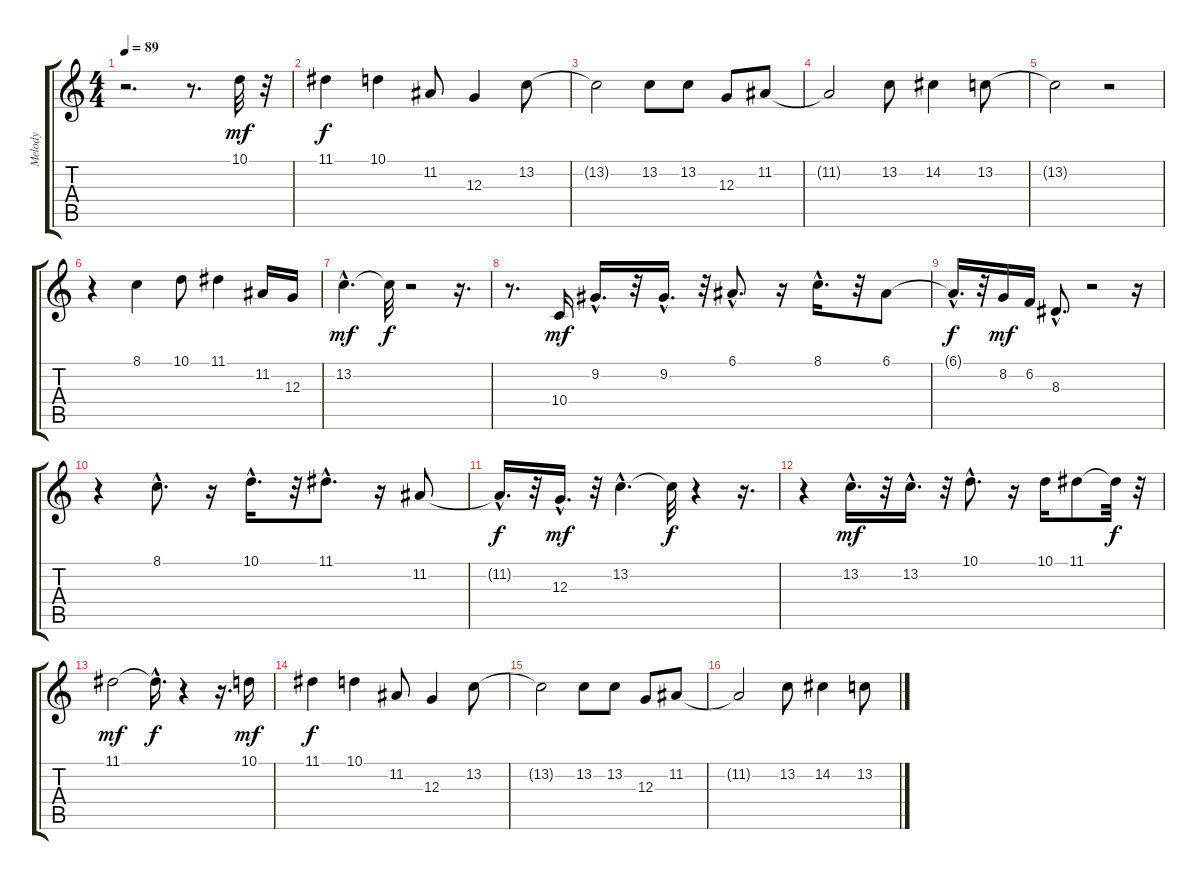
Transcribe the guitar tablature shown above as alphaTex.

\track ("Melody" "Melody") {instrument whistle}
\staff {score tabs}
\tuning (E4 B3 G3 D3 A2 E2) {hide}
\ts (4 4)
\tempo 89
\clef g2
\ks c
r.2{d dy mf instrument whistle} r.8{d} 10.1.32 r.32 |
11.1.4{dy f} 10.1.4 11.2.8 12.3.4 13.2.8 |
13.2{t}.2 13.2.8 13.2.8 12.3.8 11.2.8 |
11.2{t}.2 13.2.8 14.2.4 13.2.8 |
13.2{t}.2 r.2 |
r.4 8.1.4 10.1.8 11.1.4 11.2.16 12.3.16 |
13.2{hac}.4{d dy mf} 13.2{t}.32{dy f} r.2 r.16{d} |
r.8{d} 10.4.16{dy mf} 9.2{hac}.16{d} r.32 9.2{hac}.16{d} r.32 6.1{hac}.8{d} r.16 8.1{hac}.16{d} r.32 6.1.8 |
6.1{hac t}.16{d dy f} r.32 8.2.16{dy mf} 6.2.16 8.3{hac}.8{d} r.2 r.16 |
r.4 8.1{hac}.8{d} r.16 10.1{hac}.16{d} r.32 11.1{hac}.8{d} r.16 11.2.8 |
11.2{hac t}.16{d dy f} r.32 12.3{hac}.16{d dy mf} r.32 13.2{hac}.4{d} 13.2{t}.32{dy f} r.4 r.16{d} |
r.4 13.2{hac}.16{d dy mf} r.32 13.2{hac}.16{d} r.32 10.1{hac}.8{d} r.16 10.1.16 11.1.8 11.1{t}.32{dy f} r.32 |
11.1.2{dy mf} 11.1{hac t}.16{d dy f} r.4 r.16{d} 10.1.16{dy mf} |
11.1.4{dy f} 10.1.4 11.2.8 12.3.4 13.2.8 |
13.2{t}.2 13.2.8 13.2.8 12.3.8 11.2.8 |
11.2{t}.2 13.2.8 14.2.4 13.2.8
